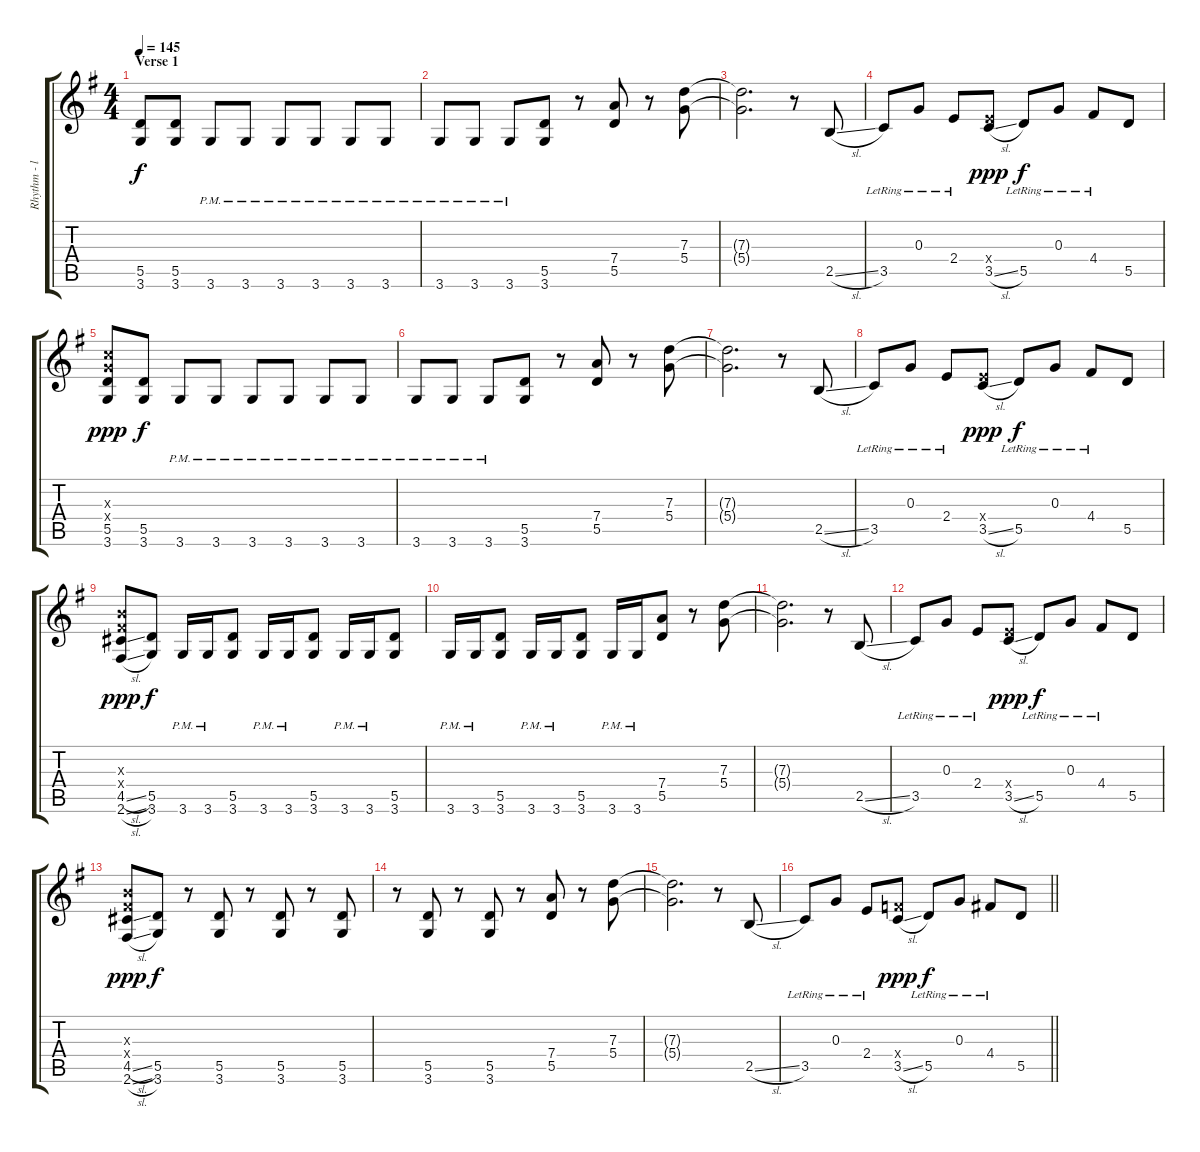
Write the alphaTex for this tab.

\track ("Rhythm - left" "Rhythm - l") {instrument distortionguitar}
\staff {score tabs}
\tuning (E4 B3 G3 D3 A2 E2) {hide}
\ts (4 4)
\section ("" "Verse 1")
\tempo 145
\clef g2
\ks g
(5.5 3.6).8{dy f} (5.5 3.6).8 3.6{pm}.8 3.6{pm}.8 3.6{pm}.8 3.6{pm}.8 3.6{pm}.8 3.6{pm}.8 |
3.6{pm}.8 3.6{pm}.8 3.6{pm}.8 (5.5 3.6).8 r.8 (7.4 5.5).8 r.8 (7.3 5.4).8 |
(7.3{t} 5.4{t}).2{d} r.8 2.5{sl}.8 |
3.5{lr}.8 0.3{lr}.8 2.4{lr}.8 (2.4{x} 3.5{sl}).8{dy ppp} 5.5{lr}.8{dy f} 0.3{lr}.8 4.4{lr}.8 5.5.8 |
(5.3{x} 5.4{x} 5.5 3.6).8{dy ppp} (5.5 3.6).8{dy f} 3.6{pm}.8 3.6{pm}.8 3.6{pm}.8 3.6{pm}.8 3.6{pm}.8 3.6{pm}.8 |
3.6{pm}.8 3.6{pm}.8 3.6{pm}.8 (5.5 3.6).8 r.8 (7.4 5.5).8 r.8 (7.3 5.4).8 |
(7.3{t} 5.4{t}).2{d} r.8 2.5{sl}.8 |
3.5{lr}.8 0.3{lr}.8 2.4{lr}.8 (2.4{x} 3.5{sl}).8{dy ppp} 5.5{lr}.8{dy f} 0.3{lr}.8 4.4{lr}.8 5.5.8 |
(4.3{x} 4.4{x} 4.5{sl} 2.6{sl}).8{dy ppp} (5.5 3.6).8{dy f} 3.6{pm}.16 3.6{pm}.16 (5.5 3.6).8 3.6{pm}.16 3.6{pm}.16 (5.5 3.6).8 3.6{pm}.16 3.6{pm}.16 (5.5 3.6).8 |
3.6{pm}.16 3.6{pm}.16 (5.5 3.6).8 3.6{pm}.16 3.6{pm}.16 (5.5 3.6).8 3.6{pm}.16 3.6{pm}.16 (7.4 5.5).8 r.8 (7.3 5.4).8 |
(7.3{t} 5.4{t}).2{d} r.8 2.5{sl}.8 |
3.5{lr}.8 0.3{lr}.8 2.4{lr}.8 (2.4{x} 3.5{sl}).8{dy ppp} 5.5{lr}.8{dy f} 0.3{lr}.8 4.4{lr}.8 5.5.8 |
(4.3{x} 4.4{x} 4.5{sl} 2.6{sl}).8{dy ppp} (5.5 3.6).8{dy f} r.8 (5.5 3.6).8 r.8 (5.5 3.6).8 r.8 (5.5 3.6).8 |
r.8 (5.5 3.6).8 r.8 (5.5 3.6).8 r.8 (7.4 5.5).8 r.8 (7.3 5.4).8 |
(7.3{t} 5.4{t}).2{d} r.8 2.5{sl}.8 |
\barLineRight lightlight
3.5{lr}.8 0.3{lr}.8 2.4{lr}.8 (3.4{x} 3.5{sl}).8{dy ppp} 5.5{lr}.8{dy f} 0.3{lr}.8 4.4{lr}.8 5.5.8
